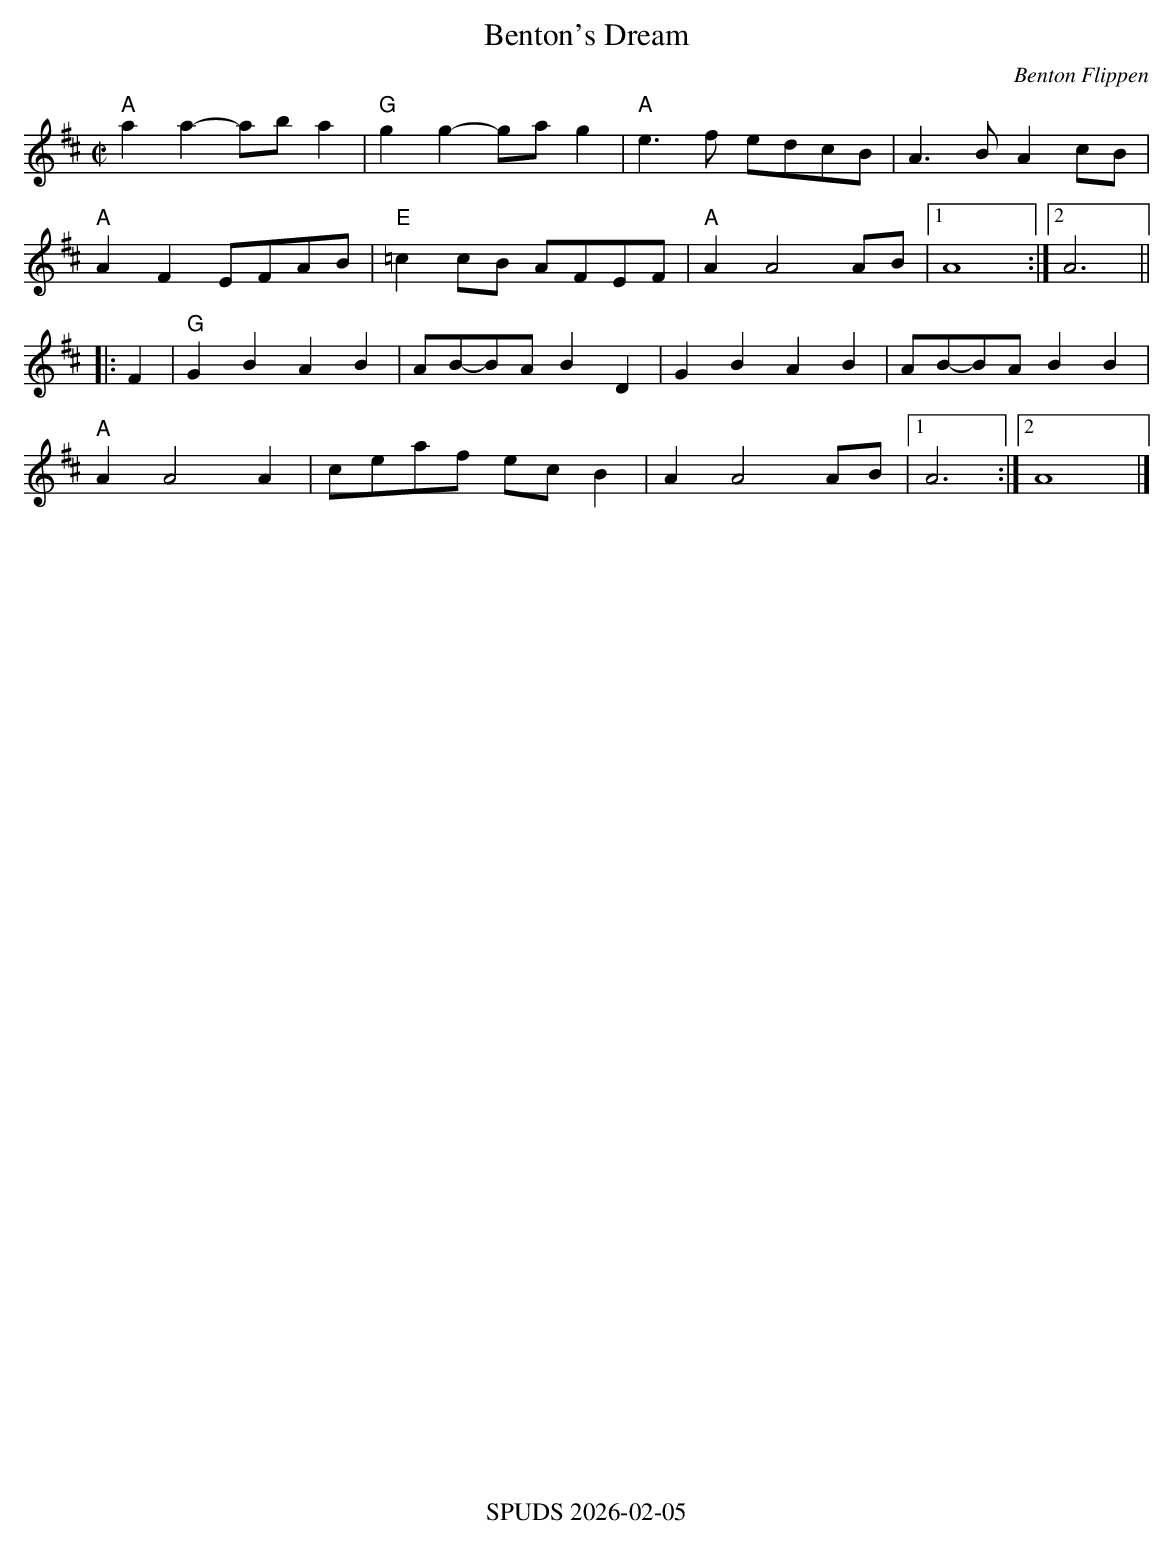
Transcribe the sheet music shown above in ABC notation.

X:1
T:Benton's Dream
C:Benton Flippen
M:C|
L:1/8
K:Amix
"A"a2a2- aba2 | "G"g2g2- gag2 | "A"e3 f edcB | A3 B A2 cB |
"A"A2 F2 EFAB | "E"=c2cB AFEF | "A"A2 A4 AB |1 A8 :|2 A6 ||
|: F2 | "G"G2 B2 A2B2 | AB-BA B2 D2 | G2 B2 A2B2 | AB-BA B2 B2 |
"A" A2 A4 A2 | ceaf ecB2 | A2 A4 AB |1 A6 :|2 A8|]
